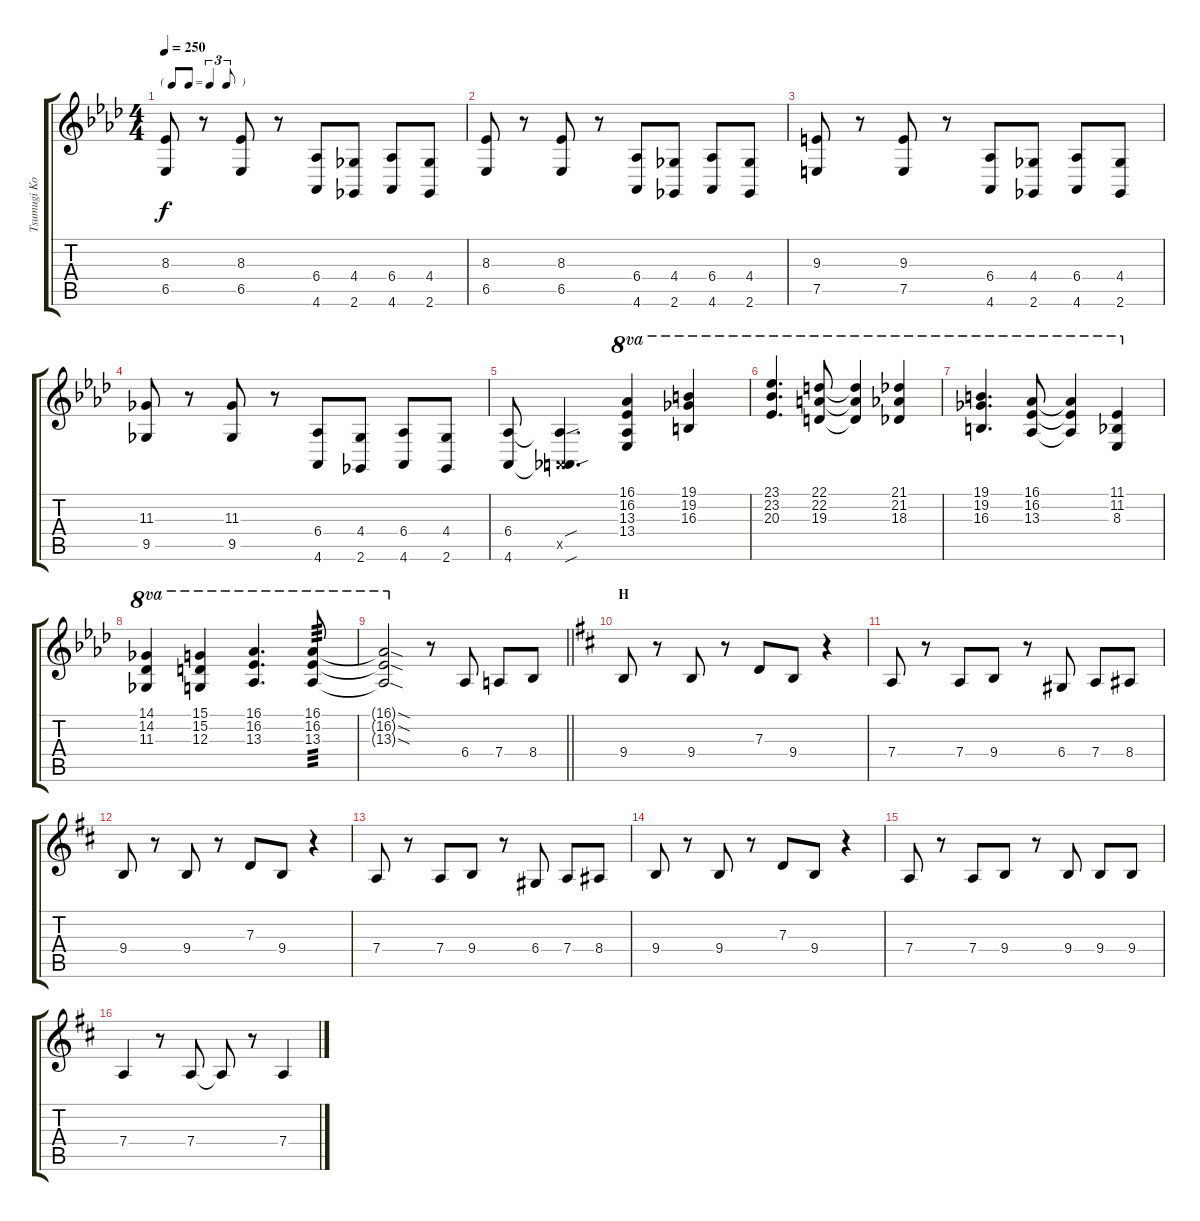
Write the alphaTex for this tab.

\track ("Tsumugi Kotobuki I" "Tsumugi Ko") {instrument lead2sawtooth}
\staff {score tabs}
\tuning (E4 B3 G3 D3 A2 E2) {hide}
\ts (4 4)
\tf triplet8th
\tempo 250
\clef g2
\ks ab
(8.3 6.5).8{dy f} r.8 (8.3 6.5).8 r.8 (6.4 4.6).8 (4.4 2.6).8 (6.4 4.6).8 (4.4 2.6).8 |
(8.3 6.5).8 r.8 (8.3 6.5).8 r.8 (6.4 4.6).8 (4.4 2.6).8 (6.4 4.6).8 (4.4 2.6).8 |
(9.3 7.5).8 r.8 (9.3 7.5).8 r.8 (6.4 4.6).8 (4.4 2.6).8 (6.4 4.6).8 (4.4 2.6).8 |
(11.3 9.5).8 r.8 (11.3 9.5).8 r.8 (6.4 4.6).8 (4.4 2.6).8 (6.4 4.6).8 (4.4 2.6).8 |
(6.4 4.6).8 (6.4{sou t} 0.5{x} 4.6{sou t}).4{d} (16.1 16.2 13.3 13.4).4{ot 8va} (19.1 19.2 16.3).4{ot 8va} |
(23.1 23.2 20.3).4{d ot 8va} (22.1 22.2 19.3).8{ot 8va} (22.1{t} 22.2{t} 19.3{t}).4{ot 8va} (21.1 21.2 18.3).4{ot 8va} |
(19.1 19.2 16.3).4{d ot 8va} (16.1 16.2 13.3).8{ot 8va} (16.1{t} 16.2{t} 13.3{t}).4{ot 8va} (11.1 11.2 8.3).4{ot 8va} |
(14.1 14.2 11.3).4{ot 8va} (15.1 15.2 12.3).4{ot 8va} (16.1 16.2 13.3).4{d ot 8va} (16.1 16.2 13.3).8{ot 8va tp 3} |
\barLineRight lightlight
(16.1{sod t} 16.2{sod t} 13.3{sod t}).2{ot 8va} r.8 6.4.8 7.4.8 8.4.8 |
\section ("" "H")
\ks d
9.4.8 r.8 9.4.8 r.8 7.3.8 9.4.8 r.4 |
7.4.8 r.8 7.4.8 9.4.8 r.8 6.4.8 7.4.8 8.4.8 |
9.4.8 r.8 9.4.8 r.8 7.3.8 9.4.8 r.4 |
7.4.8 r.8 7.4.8 9.4.8 r.8 6.4.8 7.4.8 8.4.8 |
9.4.8 r.8 9.4.8 r.8 7.3.8 9.4.8 r.4 |
7.4.8 r.8 7.4.8 9.4.8 r.8 9.4.8 9.4.8 9.4.8 |
7.4.4 r.8 7.4.8 7.4{t}.8 r.8 7.4.4
